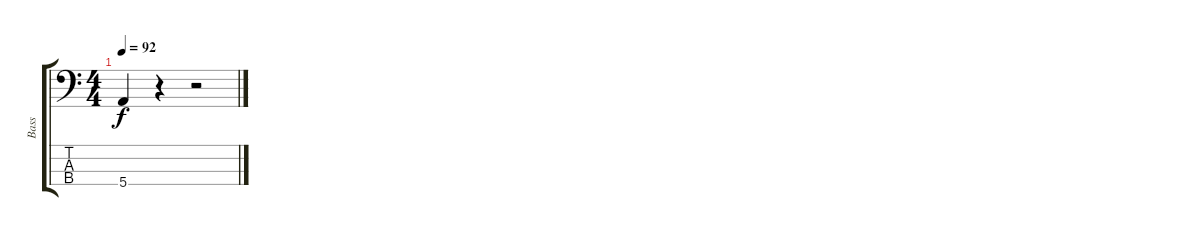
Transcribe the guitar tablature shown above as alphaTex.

\track ("Bass" "Bass") {instrument electricbasspick}
\staff {score tabs}
\tuning (G2 D2 A1 E1) {hide}
\ts (4 4)
\tempo 92
\clef f4
\ks c
5.4.4{dy f} r.4 r.2
